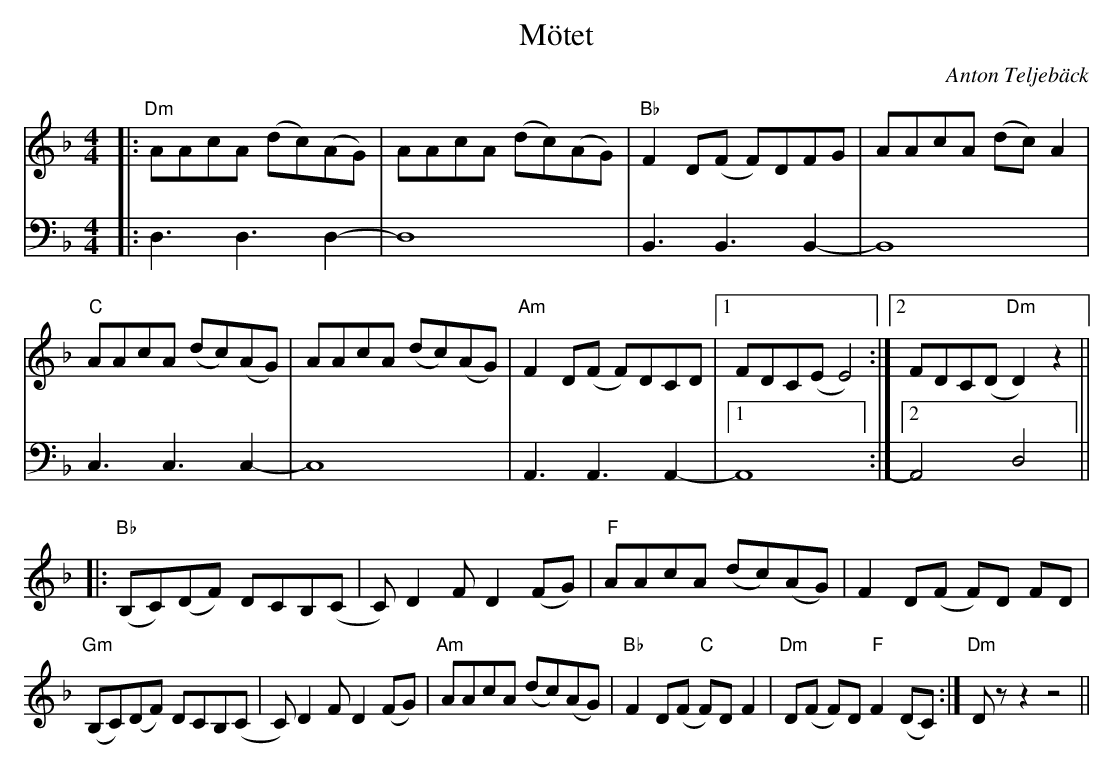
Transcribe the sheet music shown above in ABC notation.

X:1
T:Mötet
C:Anton Teljebäck
M:4/4
L:1/8
K:Dm
V:1
|: "Dm" AAcA (dc)(AG) | AAcA (dc)(AG) | "Bb" F2D(F F)DFG | AAcA (dc)A2 |
"C" AAcA (dc)(AG) | AAcA (dc)(AG) |"Am" F2D(F F)DCD |1 FDC(E E4) :|2 FDC(D "Dm"D2)z2 ||
|:"Bb"(B,C)(DF) DCB,(C | C)D2F D2(FG) |"F" AAcA (dc)(AG) | F2 D(F F)D FD |
"Gm" (B,C)(DF) DCB,(C | C)D2F D2(FG) |"Am" AAcA (dc)(AG) | "Bb" F2D(F "C" F)DF2 |"Dm"D(F F)D "F"F2 (DC):|"Dm"Dz z2 z4 ||
V:2
K: bass
|:D,3D,3D,2- |  D,8 | B,,3B,,3B,,2- | B,,8 | C,3C,3C,2- |  C,8 | A,,3A,,3A,,2- |1 A,,8 :|2 A,,4D,4 ||
